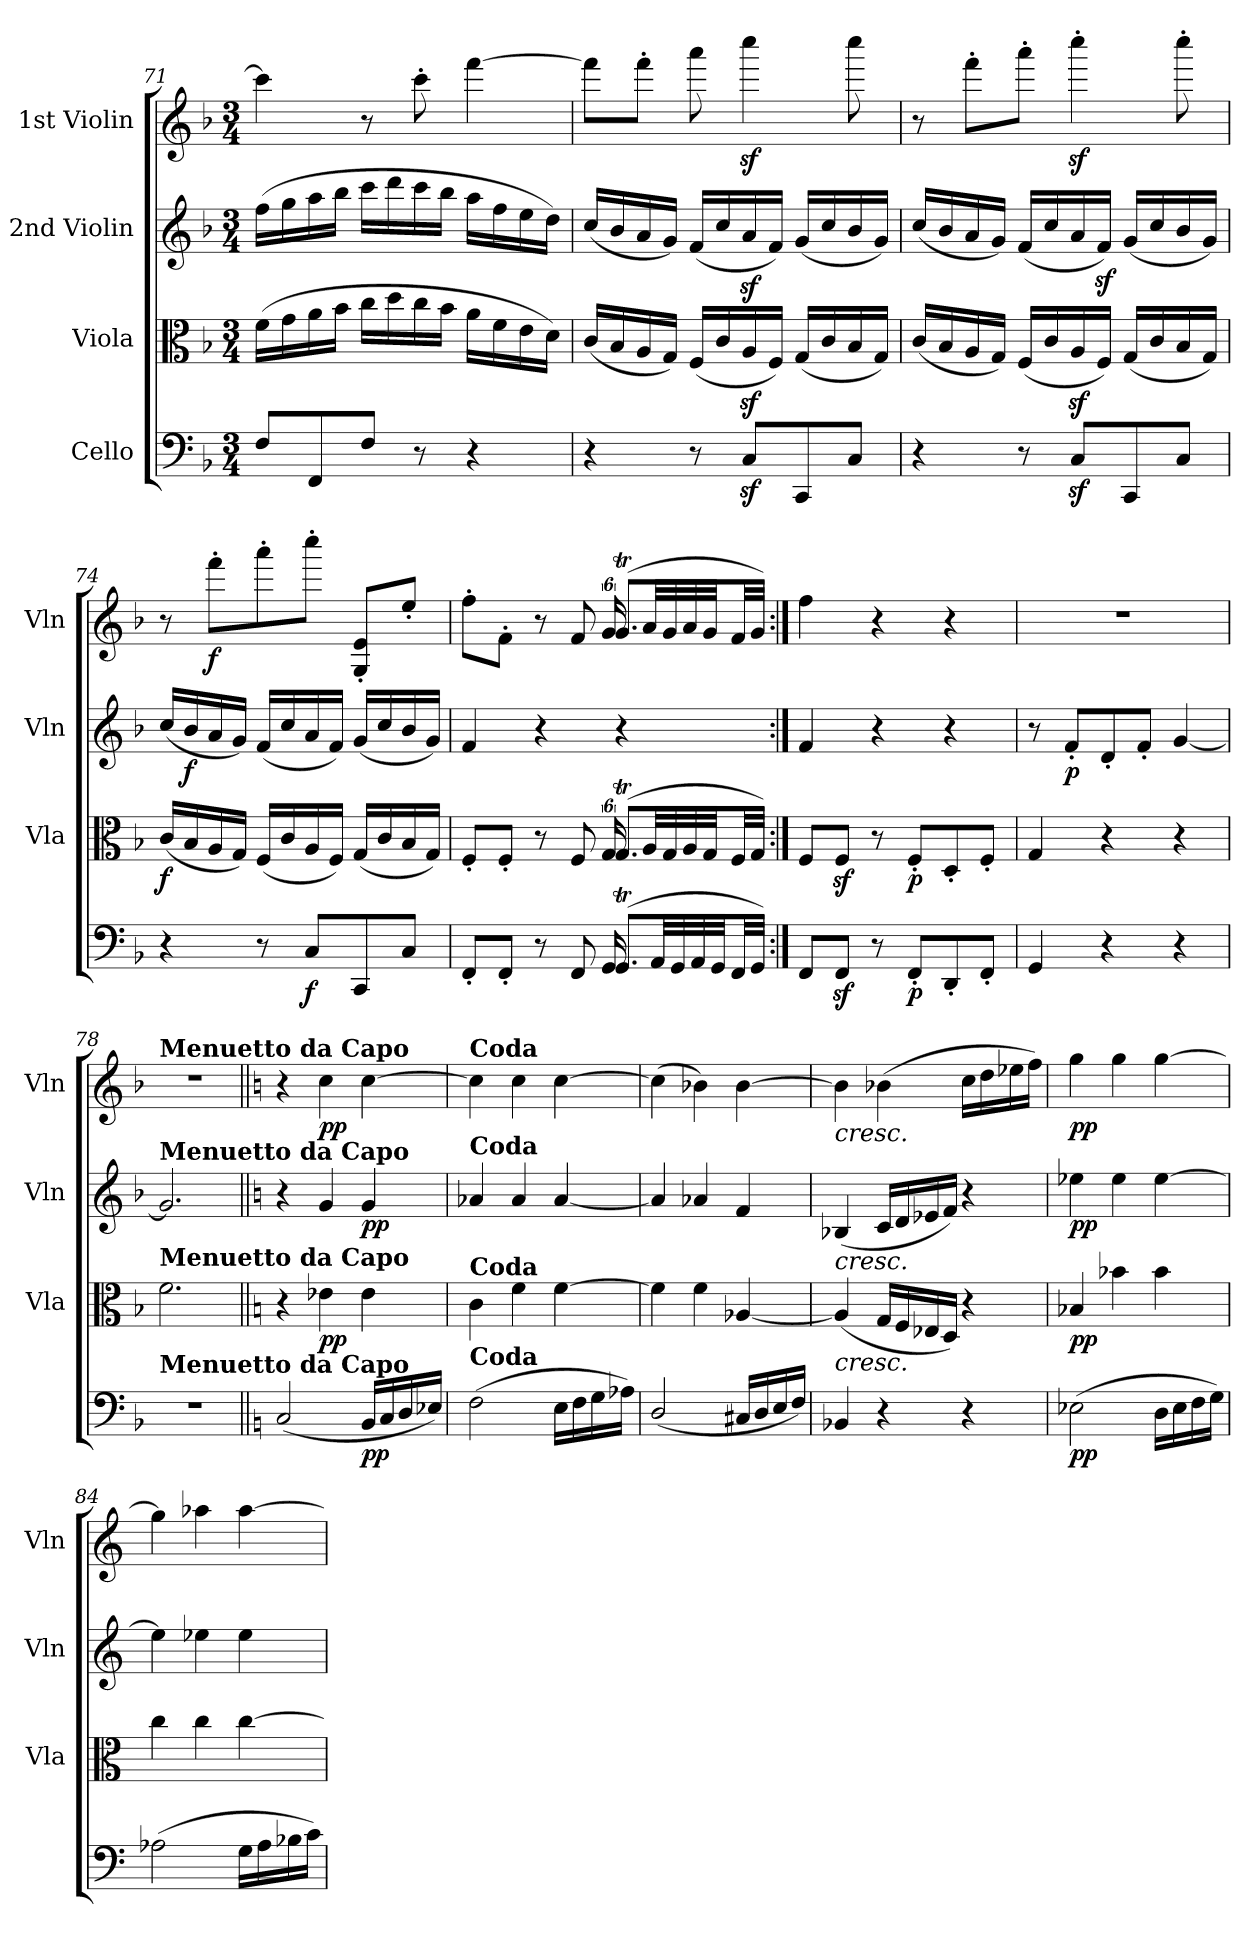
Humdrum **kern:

**kern	**dynam	**kern	**dynam	**kern	**dynam	**kern	**dynam
*part4	*part4	*part3	*part3	*part2	*part2	*part1	*part1
*staff4	*staff4	*staff3	*staff3	*staff2	*staff2	*staff1	*staff1
*I"Cello	*	*I"Viola	*	*I"2nd Violin	*	*I"1st Violin	*
*	*	*I'Vla	*	*I'Vln	*	*I'Vln	*
*clefF4	*	*clefC3	*	*clefG2	*	*clefG2	*
*k[b-]	*	*k[b-]	*	*k[b-]	*	*k[b-]	*
*F:	*	*F:	*	*F:	*	*F:	*
*M3/4	*	*M3/4	*	*M3/4	*	*M3/4	*
=71	=71	=71	=71	=71	=71	=71	=71
8F/L	.	(16f\LL	.	(16ff\LL	.	4ccc\]	.
.	.	16g\	.	16gg\	.	.	.
8FF/	.	16a\	.	16aa\	.	.	.
.	.	16b-\JJ	.	16bb-\JJ	.	.	.
8F/J	.	16cc\LL	.	16ccc\LL	.	8r	.
.	.	16dd\	.	16ddd\	.	.	.
8r	.	16cc\	.	16ccc\	.	8ccc'\	.
.	.	16b-\JJ	.	16bb-\JJ	.	.	.
4r	.	16a\LL	.	16aa\LL	.	[4fff\	.
.	.	16f\	.	16ff\	.	.	.
.	.	16e\	.	16ee\	.	.	.
.	.	16d\JJ)	.	16dd\JJ)	.	.	.
=72	=72	=72	=72	=72	=72	=72	=72
4r	.	(16c/LL	.	(16cc/LL	.	8fff\L]	.
.	.	16B-/	.	16b-/	.	.	.
.	.	16A/	.	16a/	.	8fff'\J	.
.	.	16G/JJ)	.	16g/JJ)	.	.	.
8r	.	(16F/LL	.	(16f/LL	.	8aaa\	.
.	.	16c/	.	16cc/	.	.	.
8Cz</L	.	16Az</	.	16az</	.	4ccccz<\	.
.	.	16F/JJ)	.	16f/JJ)	.	.	.
8CC/	.	(16G/LL	.	(16g/LL	.	.	.
.	.	16c/	.	16cc/	.	.	.
8C/J	.	16B-/	.	16b-/	.	8cccc\	.
.	.	16G/JJ)	.	16g/JJ)	.	.	.
!!LO:LB:g=z
=73	=73	=73	=73	=73	=73	=73	=73
4r	.	(16c/LL	.	(16cc/LL	.	8r	.
.	.	16B-/	.	16b-/	.	.	.
.	.	16A/	.	16a/	.	8fff'\L	.
.	.	16G/JJ)	.	16g/JJ)	.	.	.
8r	.	(16F/LL	.	(16f/LL	.	8aaa'\J	.
.	.	16c/	.	16cc/	.	.	.
8Cz</L	.	16Az</	.	16a/	.	4ccccz<'\	.
.	.	16F/JJ)	.	16fz</JJ)	.	.	.
8CC/	.	(16G/LL	.	(16g/LL	.	.	.
.	.	16c/	.	16cc/	.	.	.
8C/J	.	16B-/	.	16b-/	.	8cccc'\	.
.	.	16G/JJ)	.	16g/JJ)	.	.	.
=74	=74	=74	=74	=74	=74	=74	=74
!	!	!	!LO:DY:b	!	!	!	!
4r	.	(16c/LL	f	(16cc/LL	.	8r	.
!	!	!	!	!	!LO:DY:b	!	!
.	.	16B-/	.	16b-/	f	.	.
!	!	!	!	!	!	!	!LO:DY:b
.	.	16A/	.	16a/	.	8fff'\L	f
.	.	16G/JJ)	.	16g/JJ)	.	.	.
8r	.	(16F/LL	.	(16f/LL	.	8aaa'\	.
.	.	16c/	.	16cc/	.	.	.
!	!LO:DY:b	!	!	!	!	!	!
8C/L	f	16A/	.	16a/	.	8cccc'\J	.
.	.	16F/JJ)	.	16f/JJ)	.	.	.
8CC/	.	(16G/LL	.	(16g/LL	.	8G'/ 8e'/L	.
.	.	16c/	.	16cc/	.	.	.
8C/J	.	16B-/	.	16b-/	.	8ee'/J	.
.	.	16G/JJ)	.	16g/JJ)	.	.	.
!!LO:LB:g=z
=75	=75	=75	=75	=75	=75	=75	=75
*^	*	*^	*	*	*	*^	*
8FF'/L	2ryy	.	8F'/L	2ryy	.	4f/	.	8ff'\L	2ryy	.
8FF'/J	.	.	8F'/J	.	.	.	.	8f'\J	.	.
8r	.	.	8r	.	.	4r	.	8r	.	.
8FF/	.	.	8F/	.	.	.	.	8f/	.	.
(8.GGT/L	16GG/	.	(8.GT/L	96%5G/	.	4r	.	(8.gT/L	96%5g/	.
.	.	.	.	32A/LLL	.	.	.	.	32a/LLL	.
.	32AA/LLL	.	.	.	.	.	.	.	.	.
.	.	.	.	32G/	.	.	.	.	32g/	.
.	32GG/	.	.	.	.	.	.	.	.	.
.	.	.	.	32A/	.	.	.	.	32a/	.
.	32AA/	.	.	.	.	.	.	.	.	.
.	.	.	.	32G/JJJ	.	.	.	.	32g/JJJ	.
.	32GG/JJJ	.	.	.	.	.	.	.	.	.
.	.	.	.	96%7ryy	.	.	.	.	96%7ryy	.
32FF/LL	16ryy	.	32F/LL	.	.	.	.	32f/LL	.	.
32GG/JJJ)	.	.	32G/JJJ)	.	.	.	.	32g/JJJ)	.	.
*v	*v	*	*	*	*	*	*	*v	*v	*
*	*	*v	*v	*	*	*	*	*
=76:|!	=76:|!	=76:|!	=76:|!	=76:|!	=76:|!	=76:|!	=76:|!
8FF/L	.	8F/L	.	4f/	.	4ff\	.
8FFz</J	.	8Fz</J	.	.	.	.	.
8r	.	8r	.	4r	.	4r	.
!	!LO:DY:b	!	!LO:DY:b	!	!	!	!
8FF'/L	p	8F'/L	p	.	.	.	.
8DD'/	.	8D'/	.	4r	.	4r	.
8FF'/J	.	8F'/J	.	.	.	.	.
=77	=77	=77	=77	=77	=77	=77	=77
4GG/	.	4G/	.	8r	.	2.r	.
!	!	!	!	!	!LO:DY:b	!	!
.	.	.	.	8f'/L	p	.	.
4r	.	4r	.	8d'/	.	.	.
.	.	.	.	8f'/J	.	.	.
4r	.	4r	.	[4g/	.	.	.
=78	=78	=78	=78	=78	=78	=78	=78
!	!	!	!	!	!	!LO:TX:a:B:t=Menuetto da Capo	!
!	!	!	!	!LO:TX:a:B:t=Menuetto da Capo	!	!	!
!	!	!LO:TX:a:B:t=Menuetto da Capo	!	!	!	!	!
!LO:TX:a:B:t=Menuetto da Capo	!	!	!	!	!	!	!
2.r	.	2.f\	.	2.g/]	.	2.r	.
!!LO:LB:g=z
=79||	=79||	=79||	=79||	=79||	=79||	=79||	=79||
*k[]	*	*k[]	*	*k[]	*	*k[]	*
*C:	*	*C:	*	*C:	*	*C:	*
(2C/	.	4r	.	4r	.	4r	.
!	!	!	!LO:DY:b	!	!	!	!LO:DY:b
.	.	4e-X\	pp	4g/	.	4cc\	pp
!	!LO:DY:b	!	!	!	!LO:DY:b	!	!
16BB/LL	pp	4e-\	.	4g/	pp	[4cc\	.
16C/	.	.	.	.	.	.	.
16D/	.	.	.	.	.	.	.
16E-X/JJ)	.	.	.	.	.	.	.
!!LO:LB:g=z
=80	=80	=80	=80	=80	=80	=80	=80
!	!	!	!	!	!	!LO:TX:a:B:t=Coda	!
!	!	!	!	!LO:TX:a:B:t=Coda	!	!	!
!	!	!LO:TX:a:B:t=Coda	!	!	!	!	!
!LO:TX:a:B:t=Coda	!	!	!	!	!	!	!
(2F\	.	4c\	.	4a-X/	.	4cc\]	.
.	.	4f\	.	4a-/	.	4cc\	.
16E\LL	.	[4f\	.	[4a-/	.	[4cc\	.
16F\	.	.	.	.	.	.	.
16G\	.	.	.	.	.	.	.
16A-X\JJ)	.	.	.	.	.	.	.
=81	=81	=81	=81	=81	=81	=81	=81
(<2D/	.	4f\]	.	4a-/]	.	(4cc\]	.
.	.	4f\	.	4a-X/	.	4b-X\)	.
16C#X/LL	.	[4A-X/	.	4f/	.	[4b-\	.
16D/	.	.	.	.	.	.	.
16E/	.	.	.	.	.	.	.
16F/JJ)	.	.	.	.	.	.	.
=82	=82	=82	=82	=82	=82	=82	=82
!	!	!	!	!	!	!LO:TX:b:i:t=cresc.	!
!	!	!	!	!LO:TX:b:i:t=cresc.	!	!	!
!	!	!LO:TX:b:i:t=cresc.	!	!	!	!	!
4BB-X/	.	(4A-/]	.	(4B-X/	.	4b-\]	.
4r	.	16G/LL	.	16c/LL	.	(4b-X\	.
.	.	16F/	.	16d/	.	.	.
.	.	16E-X/	.	16e-X/	.	.	.
.	.	16D/JJ)	.	16f/JJ)	.	.	.
4r	.	4r	.	4r	.	16cc\LL	.
.	.	.	.	.	.	16dd\	.
.	.	.	.	.	.	16ee-X\	.
.	.	.	.	.	.	16ff\JJ)	.
=83	=83	=83	=83	=83	=83	=83	=83
!	!LO:DY:b	!	!LO:DY:b	!	!LO:DY:b	!	!LO:DY:b
(2E-X\	pp	4B-X/	pp	4ee-X\	pp	4gg\	pp
.	.	4b-X\	.	4ee-\	.	4gg\	.
16D\LL	.	4b-\	.	[4ee-\	.	[4gg\	.
16E-\	.	.	.	.	.	.	.
16F\	.	.	.	.	.	.	.
16G\JJ)	.	.	.	.	.	.	.
=84	=84	=84	=84	=84	=84	=84	=84
(2A-X\	.	4cc\	.	4ee-\]	.	4gg\]	.
.	.	4cc\	.	4ee-X\	.	4aa-X\	.
16G\LL	.	[4cc\	.	4ee-\	.	[4aa-\	.
16A-\	.	.	.	.	.	.	.
16B-X\	.	.	.	.	.	.	.
16c\JJ)	.	.	.	.	.	.	.
=	=	=	=	=	=	=	=
*-	*-	*-	*-	*-	*-	*-	*-
